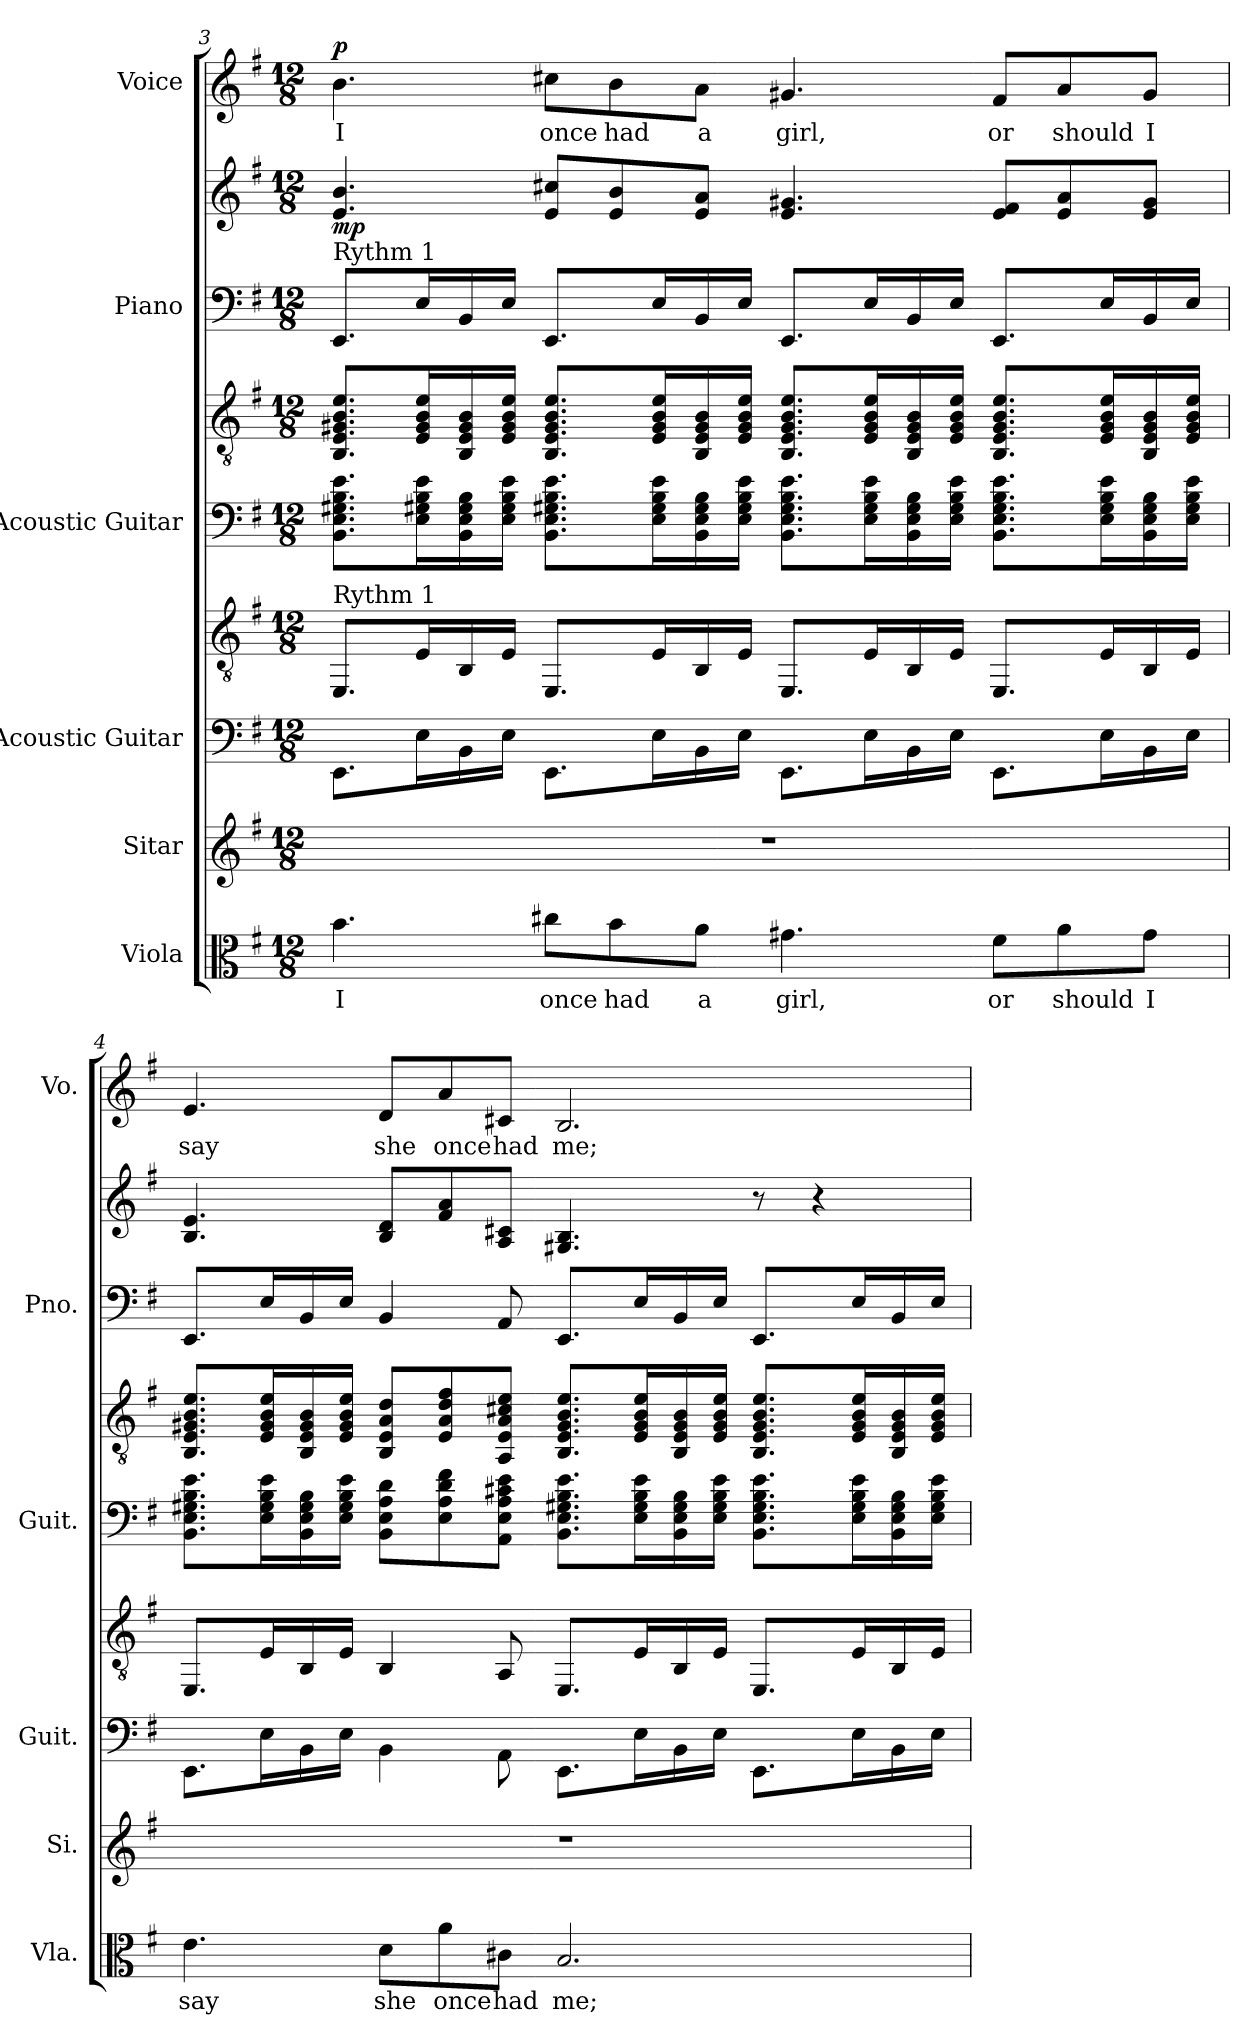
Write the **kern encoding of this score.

**kern	**text	**kern	**kern	**kern	**kern	**kern	**kern	**kern	**dynam	**kern	**text	**dynam
*part6	*part6	*part5	*part4	*part4	*part3	*part3	*part2	*part2	*part2	*part1	*part1	*part1
*staff9	*staff9	*staff8	*staff7	*staff6	*staff5	*staff4	*staff3	*staff2	*staff2/3	*staff1	*staff1	*staff1
*I"Viola	*	*I"Sitar	*I"Acoustic Guitar	*	*I"Acoustic Guitar	*	*I"Piano	*	*	*I"Voice	*	*
*I'Vla.	*	*I'Si.	*I'Guit.	*	*I'Guit.	*	*I'Pno.	*	*	*I'Vo.	*	*
*clefC3	*	*clefG2	*	*clefGv2	*	*clefGv2	*clefF4	*clefG2	*	*clefG2	*	*
*k[f#]	*	*k[f#]	*k[f#]	*k[f#]	*k[f#]	*k[f#]	*k[f#]	*k[f#]	*	*k[f#]	*	*
*M12/8	*	*M12/8	*M12/8	*M12/8	*M12/8	*M12/8	*M12/8	*M12/8	*	*M12/8	*	*
=3	=3	=3	=3	=3	=3	=3	=3	=3	=3	=3	=3	=3
!	!	!	!	!	!	!	!LO:TX:a:t=Rythm 1	!	!	!	!	!
!	!	!	!	!LO:TX:a:t=Rythm 1	!	!	!	!	!	!	!	!
!	!	!	!	!	!	!	!	!	!LO:DY:b	!	!	!LO:DY:b
4.b\	I	1.r	8.EE\L	8.EE/L	8.BB\ 8.E\ 8.G#X\ 8.B\ 8.e\L	8.BB/ 8.E/ 8.G#X/ 8.B/ 8.e/L	8.EE/L	4.e/ 4.b/	mp	4.b\	I	p
.	.	.	16E\L	16E/L	16E\ 16G#X\ 16B\ 16e\L	16E/ 16G#/ 16B/ 16e/L	16E/L	.	.	.	.	.
.	.	.	16BB\	16BB/	16BB\ 16E\ 16G#\ 16B\	16BB/ 16E/ 16G#/ 16B/	16BB/	.	.	.	.	.
.	.	.	16E\JJ	16E/JJ	16E\ 16G#\ 16B\ 16e\JJ	16E/ 16G#/ 16B/ 16e/JJ	16E/JJ	.	.	.	.	.
8cc#X\L	once	.	8.EE\L	8.EE/L	8.BB\ 8.E\ 8.G#X\ 8.B\ 8.e\L	8.BB/ 8.E/ 8.G#/ 8.B/ 8.e/L	8.EE/L	8e/ 8cc#X/L	.	8cc#X\L	once	.
8b\	had	.	.	.	.	.	.	8e/ 8b/	.	8b\	had	.
.	.	.	16E\L	16E/L	16E\ 16G#\ 16B\ 16e\L	16E/ 16G#/ 16B/ 16e/L	16E/L	.	.	.	.	.
8a\J	a	.	16BB\	16BB/	16BB\ 16E\ 16G#\ 16B\	16BB/ 16E/ 16G#/ 16B/	16BB/	8e/ 8a/J	.	8a\J	a	.
.	.	.	16E\JJ	16E/JJ	16E\ 16G#\ 16B\ 16e\JJ	16E/ 16G#/ 16B/ 16e/JJ	16E/JJ	.	.	.	.	.
4.g#X\	girl,	.	8.EE\L	8.EE/L	8.BB\ 8.E\ 8.G#\ 8.B\ 8.e\L	8.BB/ 8.E/ 8.G#/ 8.B/ 8.e/L	8.EE/L	4.e/ 4.g#X/	.	4.g#X/	girl,	.
.	.	.	16E\L	16E/L	16E\ 16G#\ 16B\ 16e\L	16E/ 16G#/ 16B/ 16e/L	16E/L	.	.	.	.	.
.	.	.	16BB\	16BB/	16BB\ 16E\ 16G#\ 16B\	16BB/ 16E/ 16G#/ 16B/	16BB/	.	.	.	.	.
.	.	.	16E\JJ	16E/JJ	16E\ 16G#\ 16B\ 16e\JJ	16E/ 16G#/ 16B/ 16e/JJ	16E/JJ	.	.	.	.	.
8f#\L	or	.	8.EE\L	8.EE/L	8.BB\ 8.E\ 8.G#\ 8.B\ 8.e\L	8.BB/ 8.E/ 8.G#/ 8.B/ 8.e/L	8.EE/L	8e/ 8f#/L	.	8f#/L	or	.
8a\	should	.	.	.	.	.	.	8e/ 8a/	.	8a/	should	.
.	.	.	16E\L	16E/L	16E\ 16G#\ 16B\ 16e\L	16E/ 16G#/ 16B/ 16e/L	16E/L	.	.	.	.	.
8g#\J	I	.	16BB\	16BB/	16BB\ 16E\ 16G#\ 16B\	16BB/ 16E/ 16G#/ 16B/	16BB/	8e/ 8g#/J	.	8g#/J	I	.
.	.	.	16E\JJ	16E/JJ	16E\ 16G#\ 16B\ 16e\JJ	16E/ 16G#/ 16B/ 16e/JJ	16E/JJ	.	.	.	.	.
!!LO:PB:g=z
=4	=4	=4	=4	=4	=4	=4	=4	=4	=4	=4	=4	=4
4.e\	say	1.r	8.EE\L	8.EE/L	8.BB\ 8.E\ 8.G#\ 8.B\ 8.e\L	8.BB/ 8.E/ 8.G#X/ 8.B/ 8.e/L	8.EE/L	4.B/ 4.e/	.	4.e/	say	.
.	.	.	16E\L	16E/L	16E\ 16G#\ 16B\ 16e\L	16E/ 16G#/ 16B/ 16e/L	16E/L	.	.	.	.	.
.	.	.	16BB\	16BB/	16BB\ 16E\ 16G#\ 16B\	16BB/ 16E/ 16G#/ 16B/	16BB/	.	.	.	.	.
.	.	.	16E\JJ	16E/JJ	16E\ 16G#\ 16B\ 16e\JJ	16E/ 16G#/ 16B/ 16e/JJ	16E/JJ	.	.	.	.	.
8d\L	she	.	4BB\	4BB/	8BB\ 8E\ 8A\ 8d\L	8BB/ 8E/ 8A/ 8d/L	4BB/	8B/ 8d/L	.	8d/L	she	.
8a\	once	.	.	.	8E\ 8A\ 8d\ 8f#\	8E/ 8A/ 8d/ 8f#/	.	8f#/ 8a/	.	8a/	once	.
8c#X\J	had	.	8AA\	8AA/	8AA\ 8E\ 8A\ 8c#X\ 8e\J	8AA/ 8E/ 8A/ 8c#X/ 8e/J	8AA/	8A/ 8c#X/J	.	8c#X/J	had	.
2.B/	me;	.	8.EE\L	8.EE/L	8.BB\ 8.E\ 8.G#X\ 8.B\ 8.e\L	8.BB/ 8.E/ 8.G#/ 8.B/ 8.e/L	8.EE/L	4.G#X/ 4.B/	.	2.B/	me;	.
.	.	.	16E\L	16E/L	16E\ 16G#\ 16B\ 16e\L	16E/ 16G#/ 16B/ 16e/L	16E/L	.	.	.	.	.
.	.	.	16BB\	16BB/	16BB\ 16E\ 16G#\ 16B\	16BB/ 16E/ 16G#/ 16B/	16BB/	.	.	.	.	.
.	.	.	16E\JJ	16E/JJ	16E\ 16G#\ 16B\ 16e\JJ	16E/ 16G#/ 16B/ 16e/JJ	16E/JJ	.	.	.	.	.
.	.	.	8.EE\L	8.EE/L	8.BB\ 8.E\ 8.G#\ 8.B\ 8.e\L	8.BB/ 8.E/ 8.G#/ 8.B/ 8.e/L	8.EE/L	8r	.	.	.	.
.	.	.	.	.	.	.	.	4r	.	.	.	.
.	.	.	16E\L	16E/L	16E\ 16G#\ 16B\ 16e\L	16E/ 16G#/ 16B/ 16e/L	16E/L	.	.	.	.	.
.	.	.	16BB\	16BB/	16BB\ 16E\ 16G#\ 16B\	16BB/ 16E/ 16G#/ 16B/	16BB/	.	.	.	.	.
.	.	.	16E\JJ	16E/JJ	16E\ 16G#\ 16B\ 16e\JJ	16E/ 16G#/ 16B/ 16e/JJ	16E/JJ	.	.	.	.	.
=	=	=	=	=	=	=	=	=	=	=	=	=
*-	*-	*-	*-	*-	*-	*-	*-	*-	*-	*-	*-	*-
